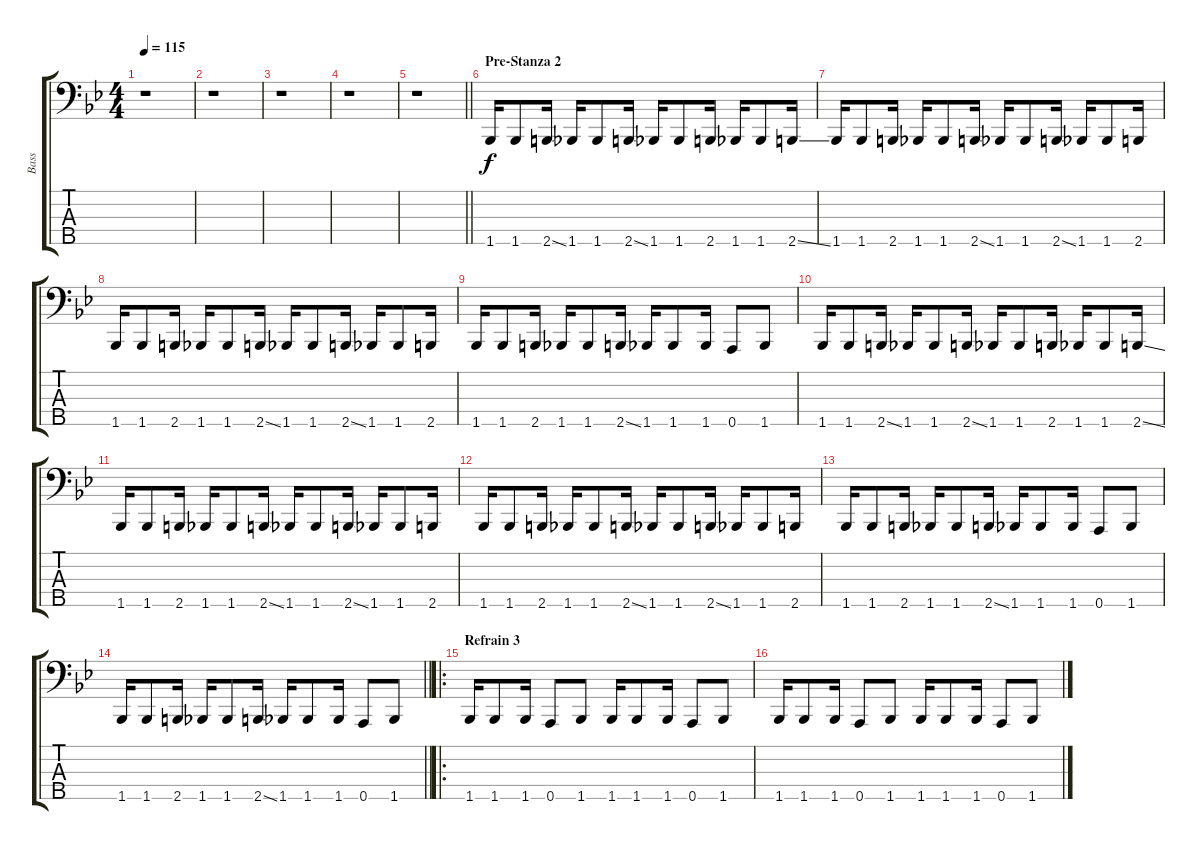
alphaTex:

\track ("Bass" "Bass") {instrument electricbasspick}
\staff {score tabs}
\tuning (G2 D2 A1 E1 A0) {hide}
\ts (4 4)
\tempo 115
\clef f4
\ks bb
r.1{dy f} |
r.1 |
r.1 |
r.1 |
\barLineRight lightlight
r.1 |
\section ("" "Pre-Stanza 2")
1.5.16 1.5.8 2.5{ss}.16 1.5.16 1.5.8 2.5{ss}.16 1.5.16 1.5.8 2.5.16 1.5.16 1.5.8 2.5{ss}.16 |
1.5.16 1.5.8 2.5.16 1.5.16 1.5.8 2.5{ss}.16 1.5.16 1.5.8 2.5{ss}.16 1.5.16 1.5.8 2.5.16 |
1.5.16 1.5.8 2.5.16 1.5.16 1.5.8 2.5{ss}.16 1.5.16 1.5.8 2.5{ss}.16 1.5.16 1.5.8 2.5.16 |
1.5.16 1.5.8 2.5.16 1.5.16 1.5.8 2.5{ss}.16 1.5.16 1.5.8 1.5.16 0.5.8 1.5.8 |
1.5.16 1.5.8 2.5{ss}.16 1.5.16 1.5.8 2.5{ss}.16 1.5.16 1.5.8 2.5.16 1.5.16 1.5.8 2.5{ss}.16 |
1.5.16 1.5.8 2.5.16 1.5.16 1.5.8 2.5{ss}.16 1.5.16 1.5.8 2.5{ss}.16 1.5.16 1.5.8 2.5.16 |
1.5.16 1.5.8 2.5.16 1.5.16 1.5.8 2.5{ss}.16 1.5.16 1.5.8 2.5{ss}.16 1.5.16 1.5.8 2.5.16 |
1.5.16 1.5.8 2.5.16 1.5.16 1.5.8 2.5{ss}.16 1.5.16 1.5.8 1.5.16 0.5.8 1.5.8 |
\barLineRight lightlight
1.5.16 1.5.8 2.5.16 1.5.16 1.5.8 2.5{ss}.16 1.5.16 1.5.8 1.5.16 0.5.8 1.5.8 |
\ro
\section ("" "Refrain 3")
1.5.16 1.5.8 1.5.16 0.5.8 1.5.8 1.5.16 1.5.8 1.5.16 0.5.8 1.5.8 |
1.5.16 1.5.8 1.5.16 0.5.8 1.5.8 1.5.16 1.5.8 1.5.16 0.5.8 1.5.8
